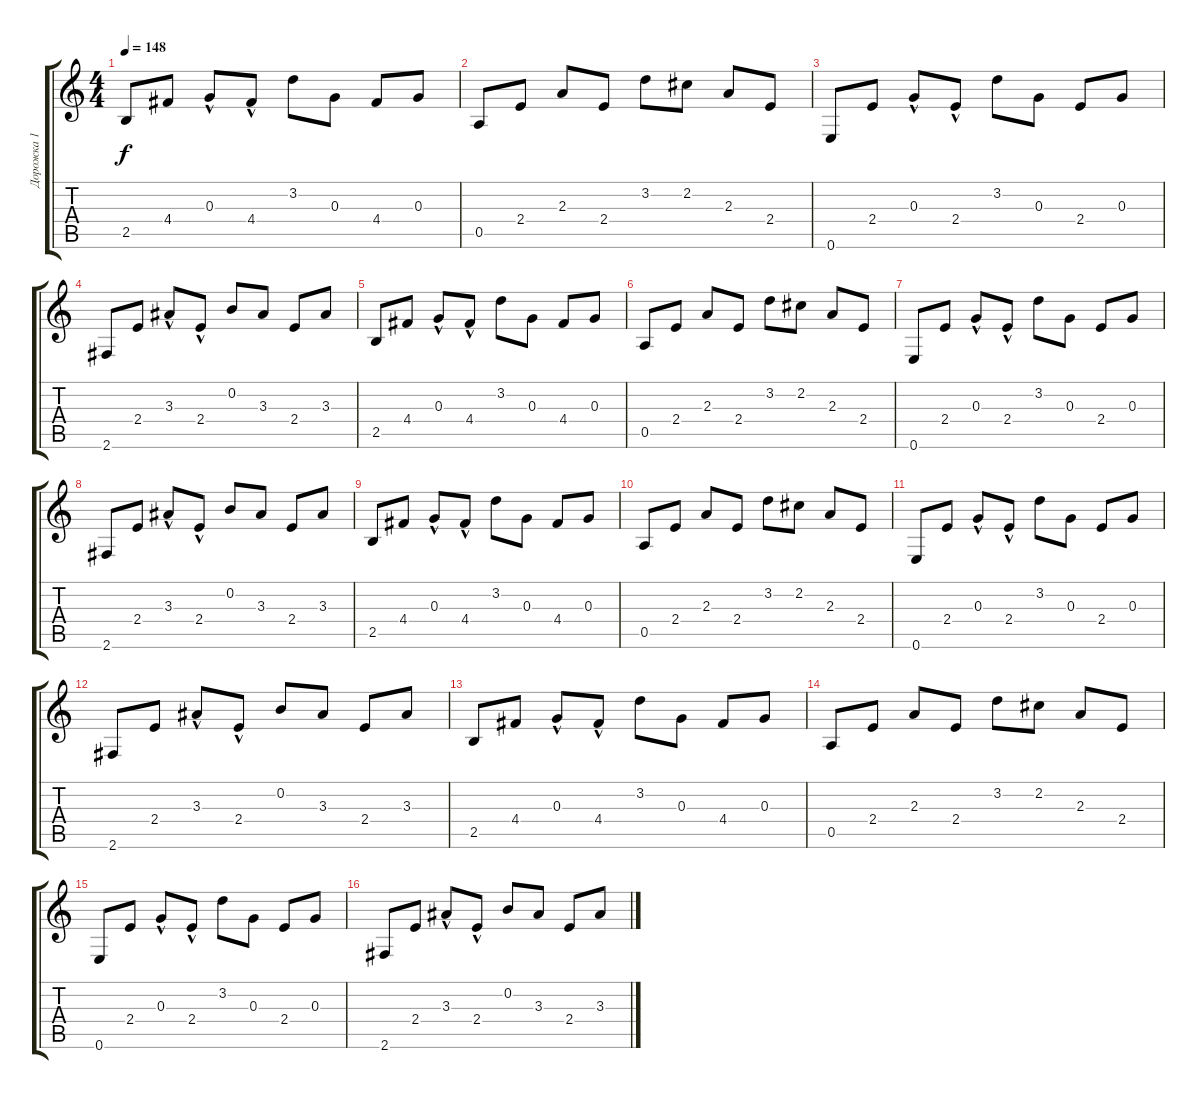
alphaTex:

\track ("Дорожка 1" "Дорожка 1") {instrument acousticguitarsteel}
\staff {score tabs}
\tuning (E4 B3 G3 D3 A2 E2) {hide}
\ts (4 4)
\tempo 148
\clef g2
\ks c
2.5.8{dy f} 4.4.8 0.3{hac}.8 4.4{hac}.8 3.2.8 0.3.8 4.4.8 0.3.8 |
0.5.8 2.4.8 2.3.8 2.4.8 3.2.8 2.2.8 2.3.8 2.4.8 |
0.6.8 2.4.8 0.3{hac}.8 2.4{hac}.8 3.2.8 0.3.8 2.4.8 0.3.8 |
2.6.8 2.4.8 3.3{hac}.8 2.4{hac}.8 0.2.8 3.3.8 2.4.8 3.3.8 |
2.5.8 4.4.8 0.3{hac}.8 4.4{hac}.8 3.2.8 0.3.8 4.4.8 0.3.8 |
0.5.8 2.4.8 2.3.8 2.4.8 3.2.8 2.2.8 2.3.8 2.4.8 |
0.6.8 2.4.8 0.3{hac}.8 2.4{hac}.8 3.2.8 0.3.8 2.4.8 0.3.8 |
2.6.8 2.4.8 3.3{hac}.8 2.4{hac}.8 0.2.8 3.3.8 2.4.8 3.3.8 |
2.5.8 4.4.8 0.3{hac}.8 4.4{hac}.8 3.2.8 0.3.8 4.4.8 0.3.8 |
0.5.8 2.4.8 2.3.8 2.4.8 3.2.8 2.2.8 2.3.8 2.4.8 |
0.6.8 2.4.8 0.3{hac}.8 2.4{hac}.8 3.2.8 0.3.8 2.4.8 0.3.8 |
2.6.8 2.4.8 3.3{hac}.8 2.4{hac}.8 0.2.8 3.3.8 2.4.8 3.3.8 |
2.5.8 4.4.8 0.3{hac}.8 4.4{hac}.8 3.2.8 0.3.8 4.4.8 0.3.8 |
0.5.8 2.4.8 2.3.8 2.4.8 3.2.8 2.2.8 2.3.8 2.4.8 |
0.6.8 2.4.8 0.3{hac}.8 2.4{hac}.8 3.2.8 0.3.8 2.4.8 0.3.8 |
2.6.8 2.4.8 3.3{hac}.8 2.4{hac}.8 0.2.8 3.3.8 2.4.8 3.3.8
